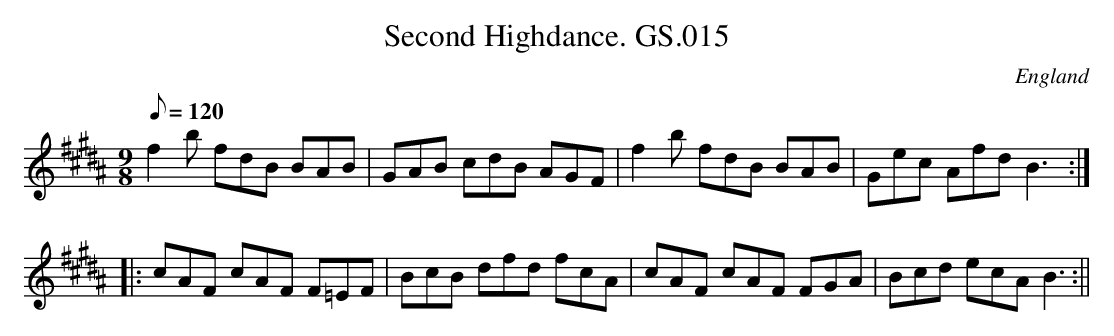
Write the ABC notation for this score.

X:1
T:Second Highdance. GS.015
M:9/8
L:1/8
Q:120
O:England
K:BB major
f2b fdB BAB | GAB cdB AGF | f2b fdB BAB | Gec Afd B3 :||:!
 cAF cAF F=EF| BcB dfd fcA | cAF cAF FGA | Bcd ecA B3 :||
